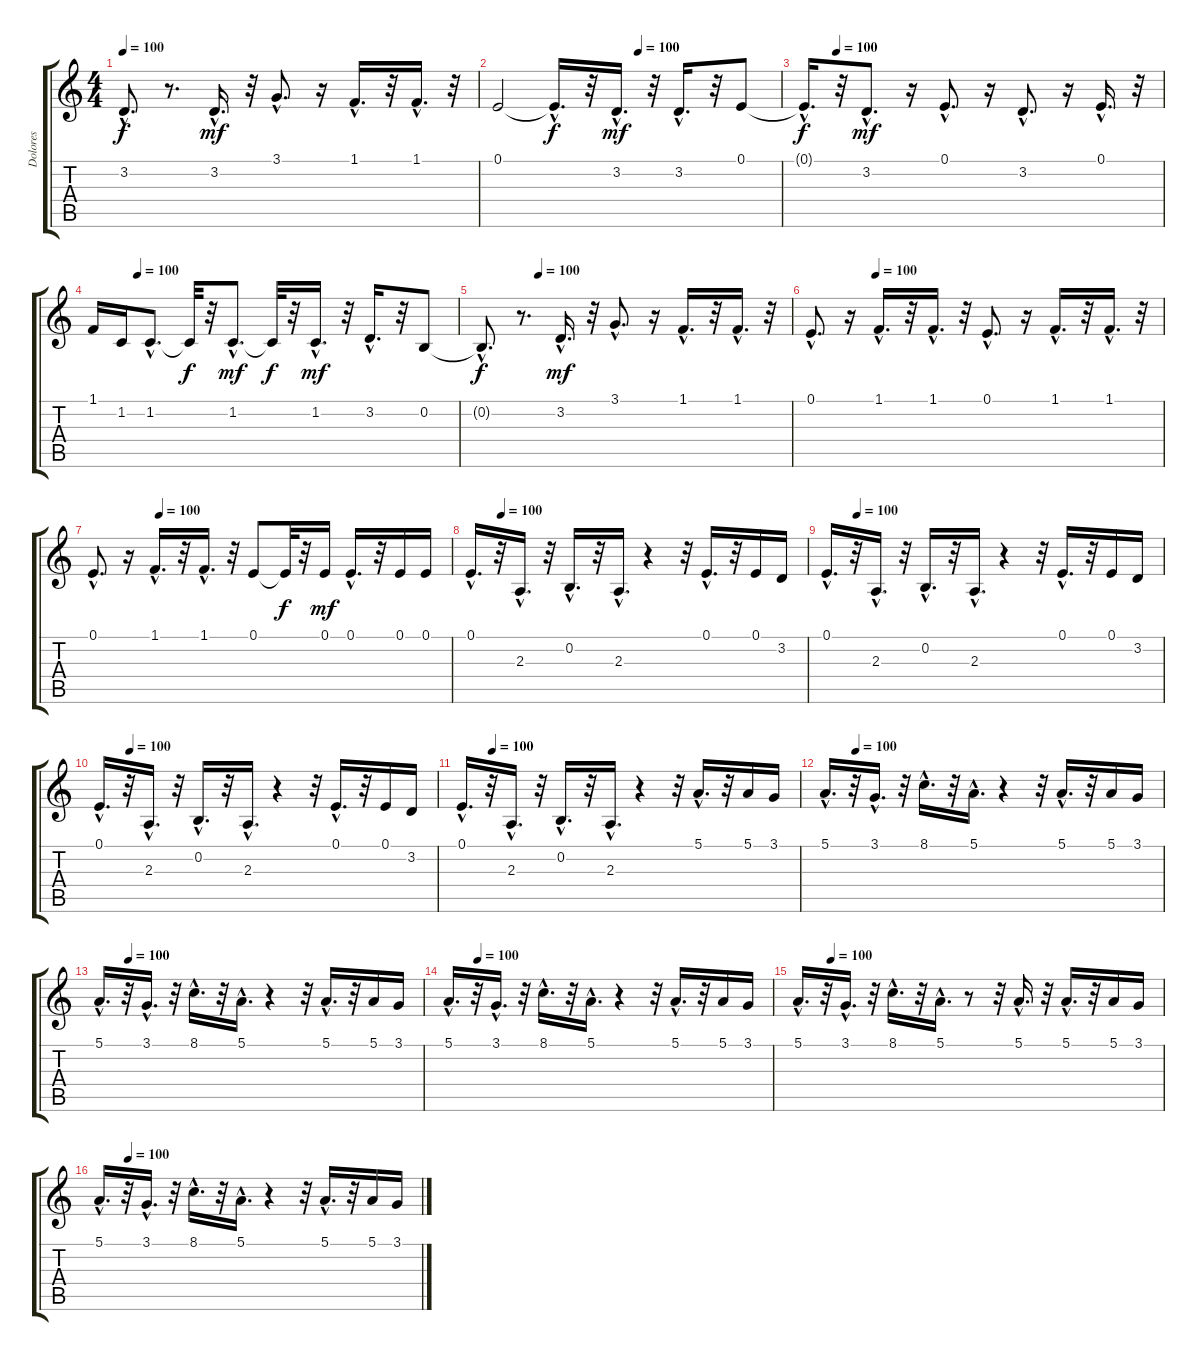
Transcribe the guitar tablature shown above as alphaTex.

\track ("Dolores" "Dolores") {instrument panflute}
\staff {score tabs}
\tuning (E4 B3 G3 D3 A2 E2) {hide}
\ts (4 4)
\tempo 100
\clef g2
\ks c
3.2{hac t}.8{d dy f} r.8{d} 3.2{hac}.16{d dy mf} r.32 3.1{hac}.8{d} r.16 1.1{hac}.16{d} r.32 1.1{hac}.16{d} r.32 |
\tempo (100 0.5)
0.1.2 0.1{hac t}.16{d dy f} r.32 3.2{hac}.16{d dy mf} r.32 3.2{hac}.16{d} r.32 0.1.8 |
\tempo (100 0.09375)
0.1{hac t}.16{d dy f} r.32 3.2{hac}.8{d dy mf} r.16 0.1{hac}.8{d} r.16 3.2{hac}.8{d} r.16 0.1{hac}.16{d} r.32 |
\tempo (100 0.125)
1.1.16 1.2.16 1.2{hac}.8{d} 1.2{t}.32{dy f} r.32 1.2{hac}.8{d dy mf} 1.2{t}.32{dy f} r.32 1.2{hac}.16{d dy mf} r.32 3.2{hac}.16{d} r.32 0.2.8 |
\tempo (100 0.1875)
0.2{hac t}.8{d dy f} r.8{d} 3.2{hac}.16{d dy mf} r.32 3.1{hac}.8{d} r.16 1.1{hac}.16{d} r.32 1.1{hac}.16{d} r.32 |
\tempo (100 0.1875)
0.1{hac}.8{d} r.16 1.1{hac}.16{d} r.32 1.1{hac}.16{d} r.32 0.1{hac}.8{d} r.16 1.1{hac}.16{d} r.32 1.1{hac}.16{d} r.32 |
\tempo (100 0.1875)
0.1{hac}.8{d} r.16 1.1{hac}.16{d} r.32 1.1{hac}.16{d} r.32 0.1.8 0.1{t}.32{dy f} r.32 0.1.16{dy mf} 0.1{hac}.16{d} r.32 0.1.16 0.1.16 |
\tempo (100 0.09375)
0.1{hac}.16{d} r.32 2.3{hac}.16{d} r.32 0.2{hac}.16{d} r.32 2.3{hac}.16{d} r.4 r.32 0.1{hac}.16{d} r.32 0.1.16 3.2.16 |
\tempo (100 0.09375)
0.1{hac}.16{d} r.32 2.3{hac}.16{d} r.32 0.2{hac}.16{d} r.32 2.3{hac}.16{d} r.4 r.32 0.1{hac}.16{d} r.32 0.1.16 3.2.16 |
\tempo (100 0.09375)
0.1{hac}.16{d} r.32 2.3{hac}.16{d} r.32 0.2{hac}.16{d} r.32 2.3{hac}.16{d} r.4 r.32 0.1{hac}.16{d} r.32 0.1.16 3.2.16 |
\tempo (100 0.09375)
0.1{hac}.16{d} r.32 2.3{hac}.16{d} r.32 0.2{hac}.16{d} r.32 2.3{hac}.16{d} r.4 r.32 5.1{hac}.16{d} r.32 5.1.16 3.1.16 |
\tempo (100 0.09375)
5.1{hac}.16{d} r.32 3.1{hac}.16{d} r.32 8.1{hac}.16{d} r.32 5.1{hac}.16{d} r.4 r.32 5.1{hac}.16{d} r.32 5.1.16 3.1.16 |
\tempo (100 0.09375)
5.1{hac}.16{d} r.32 3.1{hac}.16{d} r.32 8.1{hac}.16{d} r.32 5.1{hac}.16{d} r.4 r.32 5.1{hac}.16{d} r.32 5.1.16 3.1.16 |
\tempo (100 0.09375)
5.1{hac}.16{d} r.32 3.1{hac}.16{d} r.32 8.1{hac}.16{d} r.32 5.1{hac}.16{d} r.4 r.32 5.1{hac}.16{d} r.32 5.1.16 3.1.16 |
\tempo (100 0.09375)
5.1{hac}.16{d} r.32 3.1{hac}.16{d} r.32 8.1{hac}.16{d} r.32 5.1{hac}.16{d} r.8 r.32 5.1{hac}.16{d} r.32 5.1{hac}.16{d} r.32 5.1.16 3.1.16 |
\tempo (100 0.09375)
5.1{hac}.16{d} r.32 3.1{hac}.16{d} r.32 8.1{hac}.16{d} r.32 5.1{hac}.16{d} r.4 r.32 5.1{hac}.16{d} r.32 5.1.16 3.1.16
